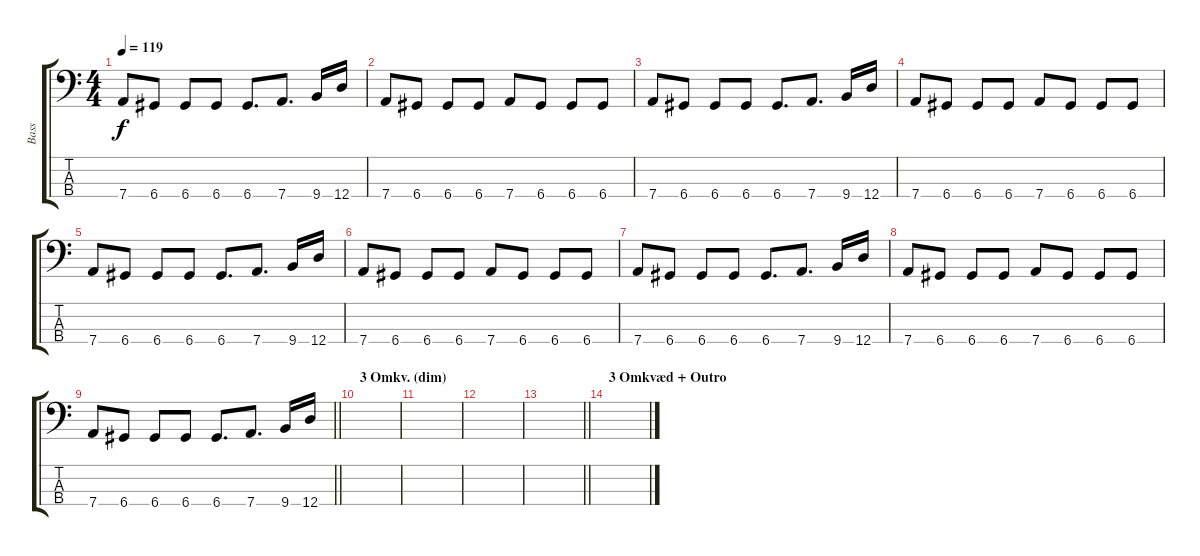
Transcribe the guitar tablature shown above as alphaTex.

\track ("Bass" "Bass") {instrument slapbass1}
\staff {score tabs}
\tuning (G2 D2 A1 D1) {hide}
\ts (4 4)
\tempo 119
\clef f4
\ks c
7.4.8{dy f} 6.4.8 6.4.8 6.4.8 6.4.8{d} 7.4.8{d} 9.4.16 12.4.16 |
7.4.8 6.4.8 6.4.8 6.4.8 7.4.8 6.4.8 6.4.8 6.4.8 |
7.4.8 6.4.8 6.4.8 6.4.8 6.4.8{d} 7.4.8{d} 9.4.16 12.4.16 |
7.4.8 6.4.8 6.4.8 6.4.8 7.4.8 6.4.8 6.4.8 6.4.8 |
7.4.8 6.4.8 6.4.8 6.4.8 6.4.8{d} 7.4.8{d} 9.4.16 12.4.16 |
7.4.8 6.4.8 6.4.8 6.4.8 7.4.8 6.4.8 6.4.8 6.4.8 |
7.4.8 6.4.8 6.4.8 6.4.8 6.4.8{d} 7.4.8{d} 9.4.16 12.4.16 |
7.4.8 6.4.8 6.4.8 6.4.8 7.4.8 6.4.8 6.4.8 6.4.8 |
\barLineRight lightlight
7.4.8 6.4.8 6.4.8 6.4.8 6.4.8{d} 7.4.8{d} 9.4.16 12.4.16 |
\section ("" "3 Omkv. (dim)")
|
|
|
\barLineRight lightlight
|
\section ("" "3 Omkvæd + Outro")
